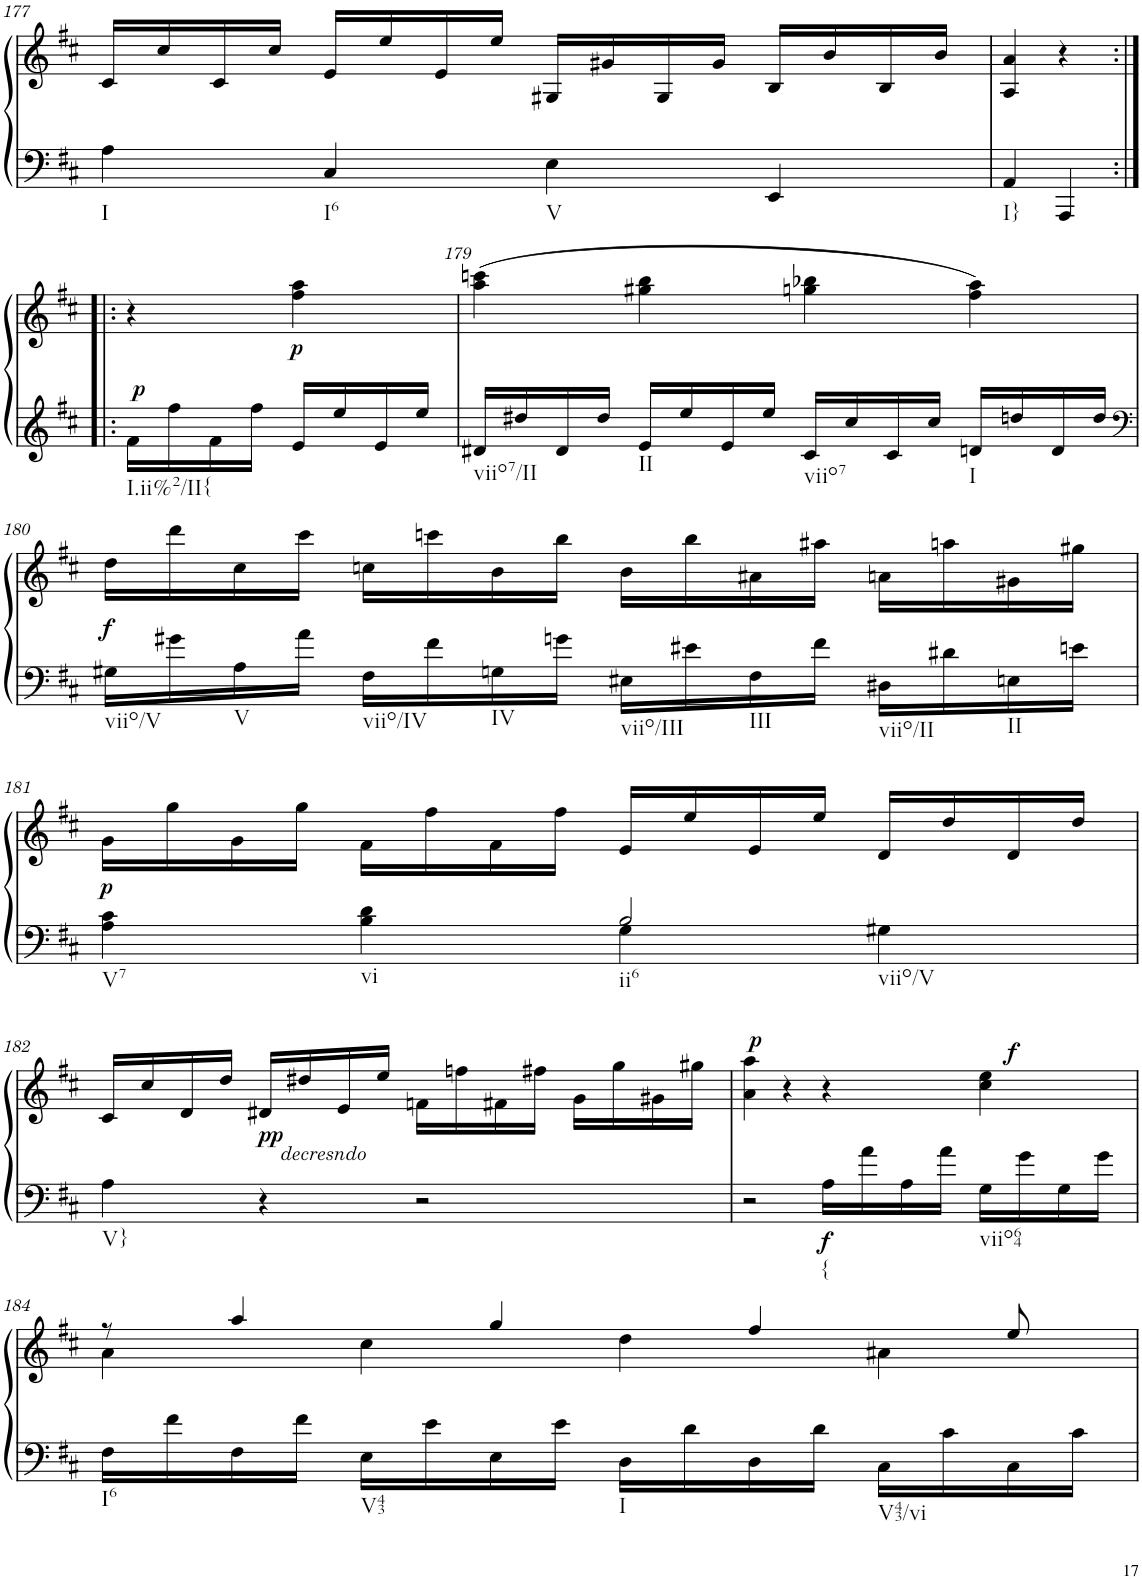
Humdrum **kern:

**kern	**kern	**dynam
*part1	*part1	*part1
*staff2	*staff1	*staff1/2
*I"unbenannt2	*	*
!!LO:PB:g=z
*clefF4	*clefG2	*
*k[f#c#]	*k[f#c#]	*
*M2/2	*M2/2	*
*met(c|)	*met(c|)	*
=177	=177	=177
!LO:TX:b:t=I	!	!
4A\	16c#/LL	.
.	16cc#/	.
.	16c#/	.
.	16cc#/JJ	.
!LO:TX:b:t=I6	!	!
4C#/	16e/LL	.
.	16ee/	.
.	16e/	.
.	16ee/JJ	.
!LO:TX:b:t=V	!	!
4E\	16G#X/LL	.
.	16g#X/	.
.	16G#/	.
.	16g#/JJ	.
4EE/	16B/LL	.
.	16b/	.
.	16B/	.
.	16b/JJ	.
=178	=178	=178
!LO:TX:b:t=I}	!	!
4AA/	4A/ 4a/	.
4AAA/	4r	.
!!LO:LB:g=z
=178X21:|!|:	=178X21:|!|:	=178X21:|!|:
!LO:TX:b:t=I.ii%2/II{	!	!
!	!	!LO:DY:a=2
16f#\LL	4r	p
16ff#\	.	.
16f#\	.	.
16ff#\JJ	.	.
!	!	!LO:DY:b
16e/LL	4ff#\ 4aa\	p
16ee/	.	.
16e/	.	.
16ee/JJ	.	.
=179	=179	=179
!LO:TX:b:t=viio7/II	!	!
16d#X/LL	(4aa\ 4cccn\	.
16dd#X/	.	.
16d#/	.	.
16dd#/JJ	.	.
!LO:TX:b:t=II	!	!
16e/LL	4gg#X\ 4bb\	.
16ee/	.	.
16e/	.	.
16ee/JJ	.	.
!LO:TX:b:t=viio7	!	!
16c#/LL	4ggn\ 4bb-X\	.
16cc#/	.	.
16c#/	.	.
16cc#/JJ	.	.
!LO:TX:b:t=I	!	!
16dn/LL	4ff#\ 4aa\)	.
16ddn/	.	.
16d/	.	.
16dd/JJ	.	.
!!LO:LB:g=z
=180	=180	=180
*clefF4	*	*
!LO:TX:b:t=viio/V	!	!
!	!	!LO:DY:b
16G#X\LL	16dd\LL	f
16g#X\	16ddd\	.
!LO:TX:b:t=V	!	!
16A\	16cc#\	.
16a\JJ	16ccc#\JJ	.
!LO:TX:b:t=viio/IV	!	!
16F#\LL	16ccn\LL	.
16f#\	16cccn\	.
!LO:TX:b:t=IV	!	!
16Gn\	16b\	.
16gn\JJ	16bb\JJ	.
!LO:TX:b:t=viio/III	!	!
16E#X\LL	16b\LL	.
16e#X\	16bb\	.
!LO:TX:b:t=III	!	!
16F#\	16a#X\	.
16f#\JJ	16aa#X\JJ	.
!LO:TX:b:t=viio/II	!	!
16D#X\LL	16an\LL	.
16d#X\	16aan\	.
!LO:TX:b:t=II	!	!
16En\	16g#X\	.
16en\JJ	16gg#X\JJ	.
!!LO:LB:g=z
=181	=181	=181
*^	*	*
!LO:TX:b:t=V7	!	!	!
!	!	!	!LO:DY:b
4A\ 4c#\	2ryy	16g\LL	p
.	.	16gg\	.
.	.	16g\	.
.	.	16gg\JJ	.
!LO:TX:b:t=vi	!	!	!
4B\ 4d\	.	16f#\LL	.
.	.	16ff#\	.
.	.	16f#\	.
.	.	16ff#\JJ	.
!LO:TX:b:t=ii6	!	!	!
!LO:TX:b:t=viio/V	!	!	!
2B/	4G\	16e/LL	.
.	.	16ee/	.
.	.	16e/	.
.	.	16ee/JJ	.
.	4G#X\	16d/LL	.
.	.	16dd/	.
.	.	16d/	.
.	.	16dd/JJ	.
*v	*v	*	*
!!LO:LB:g=z
=182	=182	=182
!LO:TX:b:t=V}	!	!
4A\	16c#/LL	.
.	16cc#/	.
.	16d/	.
.	16dd/JJ	.
!	!LO:TX:b:i:t=decresndo	!
!	!	!LO:DY:b
4r	16d#X/LL	pp
.	16dd#X/	.
.	16e/	.
.	16ee/JJ	.
2r	16fn\LL	.
.	16ffn\	.
.	16f#X\	.
.	16ff#X\JJ	.
.	16g\LL	.
.	16gg\	.
.	16g#X\	.
.	16gg#X\JJ	.
=183	=183	=183
!	!	!LO:DY:a
*	*^	*
2r	4a\ 4aa\	2ryy	p
.	4r	.	.
!LO:TX:b:t={	!	!	!
!	!	!	!LO:DY:b=2
16A\LL	4r	4ryy	f
16a\	.	.	.
16A\	.	.	.
16a\JJ	.	.	.
!LO:TX:b:t=viio64	!	!	!
16G\LL	4cc#\ 4ee\	16ryy	.
!	!	!	!LO:DY:a
16g\	.	8.ryy	f
16G\	.	.	.
16g\JJ	.	.	.
!!LO:LB:g=z	!!
=184	=184	=184	=184
!LO:TX:b:t=I6	!	!	!
16F#\LL	8r	4a\	.
16f#\	.	.	.
16F#\	4aa/	.	.
16f#\JJ	.	.	.
!LO:TX:b:t=V43	!	!	!
16E\LL	.	4cc#\	.
16e\	.	.	.
16E\	4gg/	.	.
16e\JJ	.	.	.
!LO:TX:b:t=I	!	!	!
16D\LL	.	4dd\	.
16d\	.	.	.
16D\	4ff#/	.	.
16d\JJ	.	.	.
!LO:TX:b:t=V43/vi	!	!	!
16C#\LL	.	4a#X\	.
16c#\	.	.	.
16C#\	8ee/	.	.
16c#\JJ	.	.	.
*	*v	*v	*
=	=	=
*-	*-	*-
